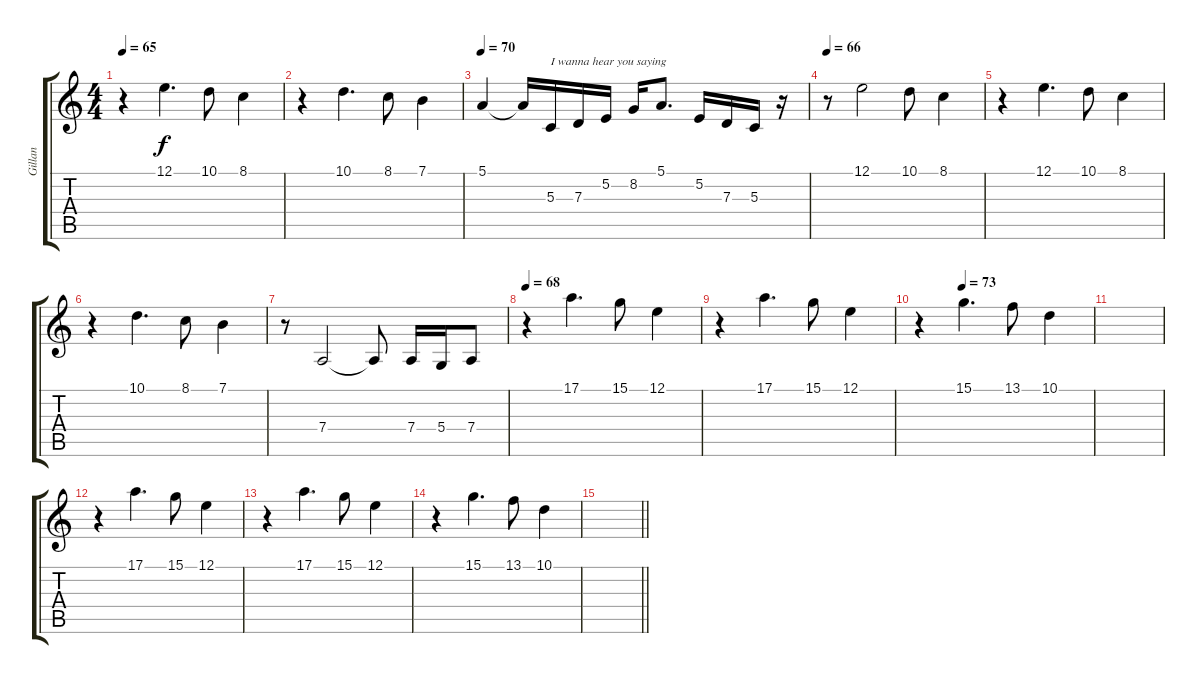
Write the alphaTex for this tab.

\track ("Gillan" "Gillan") {instrument altosax}
\staff {score tabs}
\tuning (E4 B3 G3 D3 A2 E2) {hide}
\ts (4 4)
\tempo 65
\clef g2
\ks c
r.4{dy f} 12.1.4{d} 10.1.8 8.1.4 |
r.4 10.1.4{d} 8.1.8 7.1.4 |
\tempo 70
5.1.4 5.1{t}.16 5.3.16{txt "I wanna hear you saying"} 7.3.16 5.2.16 8.2.16 5.1.8{d} 5.2.16 7.3.16 5.3.16 r.16 |
\tempo 65
\tempo 66
r.8 12.1.2 10.1.8 8.1.4 |
r.4 12.1.4{d} 10.1.8 8.1.4 |
r.4 10.1.4{d} 8.1.8 7.1.4 |
r.8 7.4.2 7.4{t}.8 7.4.16 5.4.16 7.4.8 |
\tempo 70
\tempo 68
r.4 17.1.4{d} 15.1.8 12.1.4 |
r.4 17.1.4{d} 15.1.8 12.1.4 |
\tempo (73 0.25)
r.4 15.1.4{d} 13.1.8 10.1.4 |
|
r.4 17.1.4{d} 15.1.8 12.1.4 |
r.4 17.1.4{d} 15.1.8 12.1.4 |
r.4 15.1.4{d} 13.1.8 10.1.4 |
\barLineRight lightlight
